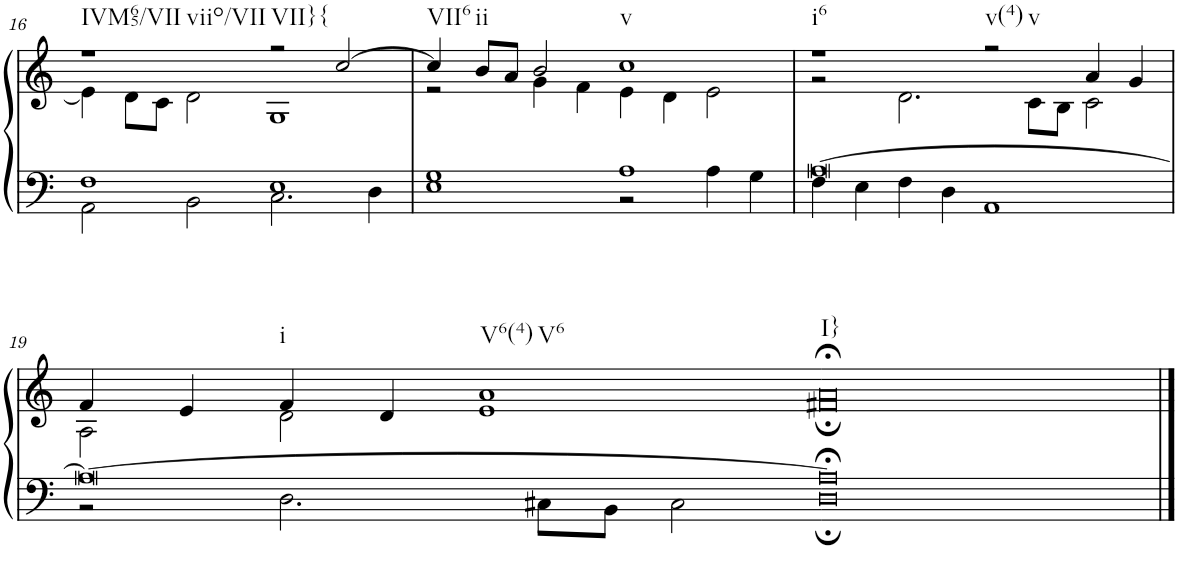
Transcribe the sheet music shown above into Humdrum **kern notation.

**kern	**kern
*part1	*part1
*staff2	*staff1
*I"Organ	*
*I'Org.	*
!!LO:PB:g=z
*clefF4	*clefG2
*k[]	*k[]
*M4/2	*M4/2
=16	=16
*^	*^
!	!	!LO:TX:b:t=IVM65/VII	!
!	!	!LO:TX:b:t=viio/VII	!
1F	2AA\	1r	4e\]
.	.	.	8d\L
.	.	.	8c\J
.	2BB\	.	2d\
!	!	!LO:TX:b:t=VII}{	!
1E	2.C\	2r	1G
.	.	[2cc/	.
.	4D\	.	.
=17	=17	=17	=17
!	!	!LO:TX:b:t=VII6	!
1G	1E	4cc/]	2r
!	!	!LO:TX:b:t=ii	!
.	.	8b/L	.
.	.	8a/J	.
.	.	2b/	4g\
.	.	.	4f\
!	!	!LO:TX:b:t=v	!
1A	2r	1cc	4e\
.	.	.	4d\
.	4A\	.	2e\
.	4G\	.	.
=18	=18	=18	=18
!	!	!LO:TX:b:t=i6	!
[0A	4F\	1r	2r
.	4E\	.	.
.	4F\	.	2.d\
.	4D\	.	.
!	!	!LO:TX:b:t=v(4)	!
!	!	!LO:TX:b:t=v	!
.	1AA	2r	.
.	.	.	8c\L
.	.	.	8B\J
.	.	4a/	2c\
.	.	4g/	.
!!LO:LB:g=z	!!
=19	=19	=19	=19
0A_	2r	4f/	2A\
.	.	4e/	.
!	!	!LO:TX:b:t=i	!
.	2.D\	4f/	2d\
.	.	4d/	.
!	!	!LO:TX:b:t=V6(4)	!
!	!	!LO:TX:b:t=V6	!
.	.	1a	1e
.	8C#X\L	.	.
.	8BB\J	.	.
.	2C#\	.	.
=20-	=20-	=20-	=20-
!	!	!LO:TX:b:t=I}	!
0A;<]	0D;	0a;<	0f#X;
*v	*v	*	*
*	*v	*v
==	==
*-	*-
